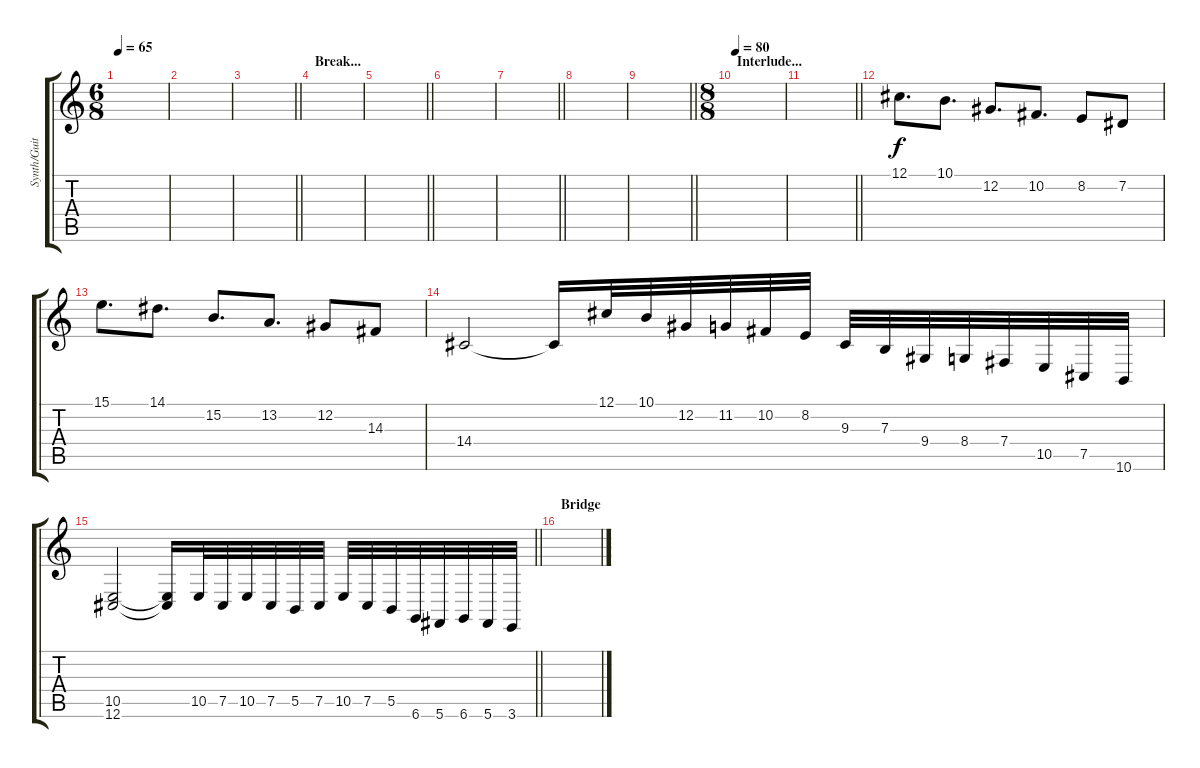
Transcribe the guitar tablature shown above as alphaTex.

\track ("Synth/Guitar and piano fills" "Synth/Guit") {instrument lead1square}
\staff {score tabs}
\tuning (Db4 Ab3 E3 B2 Gb2 Db2) {hide}
\ts (6 8)
\tempo 65
\clef g2
\ks c
|
|
\barLineRight lightlight
|
\section ("" "Break...")
|
\barLineRight lightlight
|
|
\barLineRight lightlight
|
|
\barLineRight lightlight
|
\ts (8 8)
\section ("" "Interlude...")
\tempo 80
|
\barLineRight lightlight
|
12.1.8{d instrument lead1square} 10.1.8{d} 12.2.8{d} 10.2.8{d} 8.2.8 7.2.8 |
15.1.8{d} 14.1.8{d} 15.2.8{d} 13.2.8{d} 12.2.8 14.3.8 |
14.4.2 14.4{t}.16 12.1.32 10.1.32 12.2.32 11.2.32 10.2.32 8.2.32 9.3.32 7.3.32 9.4.32 8.4.32 7.4.32 10.5.32 7.5.32 10.6.32 |
\barLineRight lightlight
(10.5 12.6).2 (10.5{t} 12.6{t}).16 10.5.32 7.5.32 10.5.32 7.5.32 5.5.32 7.5.32 10.5.32 7.5.32 5.5.32 6.6.32 5.6.32 6.6.32 5.6.32 3.6.32 |
\section ("" "Bridge")
